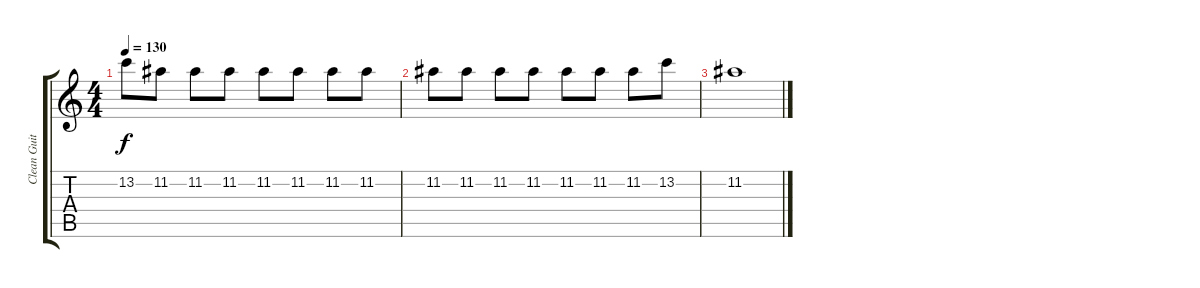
\track ("Clean Guitar" "Clean Guit") {instrument electricguitarjazz}
\staff {score tabs}
\tuning (E4 B3 G3 D3 A2 E2) {hide}
\ts (4 4)
\tempo 130
\clef g2
\ks c
13.2.8{dy f} 11.2.8 11.2.8 11.2.8 11.2.8 11.2.8 11.2.8 11.2.8 |
11.2.8 11.2.8 11.2.8 11.2.8 11.2.8 11.2.8 11.2.8 13.2.8 |
11.2.1
